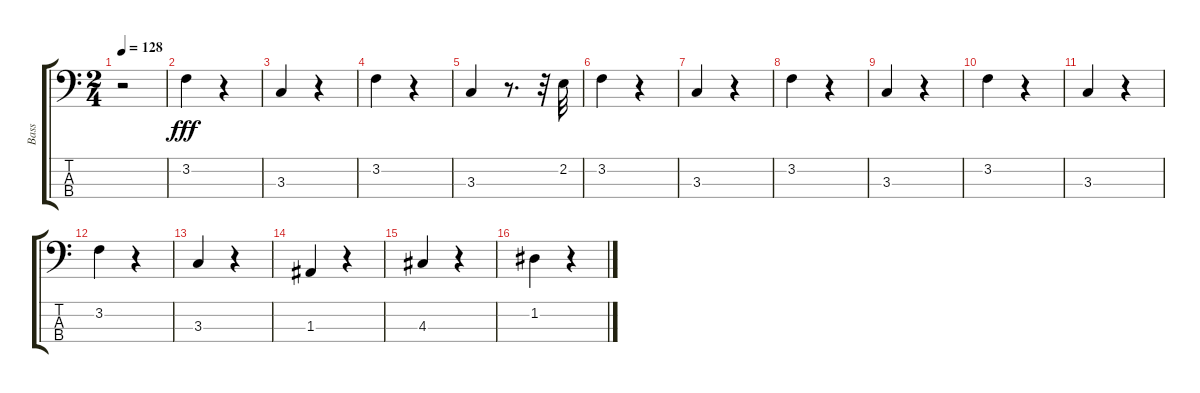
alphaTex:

\track ("Bass" "Bass") {instrument fretlessbass}
\staff {score tabs}
\tuning (G2 D2 A1 E1) {hide}
\ts (2 4)
\tempo 128
\clef f4
\ks c
r.2{dy fff instrument fretlessbass} |
3.2.4 r.4 |
3.3.4 r.4 |
3.2.4 r.4 |
3.3.4 r.8{d} r.32 2.2.32 |
3.2.4 r.4 |
3.3.4 r.4 |
3.2.4 r.4 |
3.3.4 r.4 |
3.2.4 r.4 |
3.3.4 r.4 |
3.2.4 r.4 |
3.3.4 r.4 |
1.3.4 r.4 |
4.3.4 r.4 |
1.2.4 r.4
